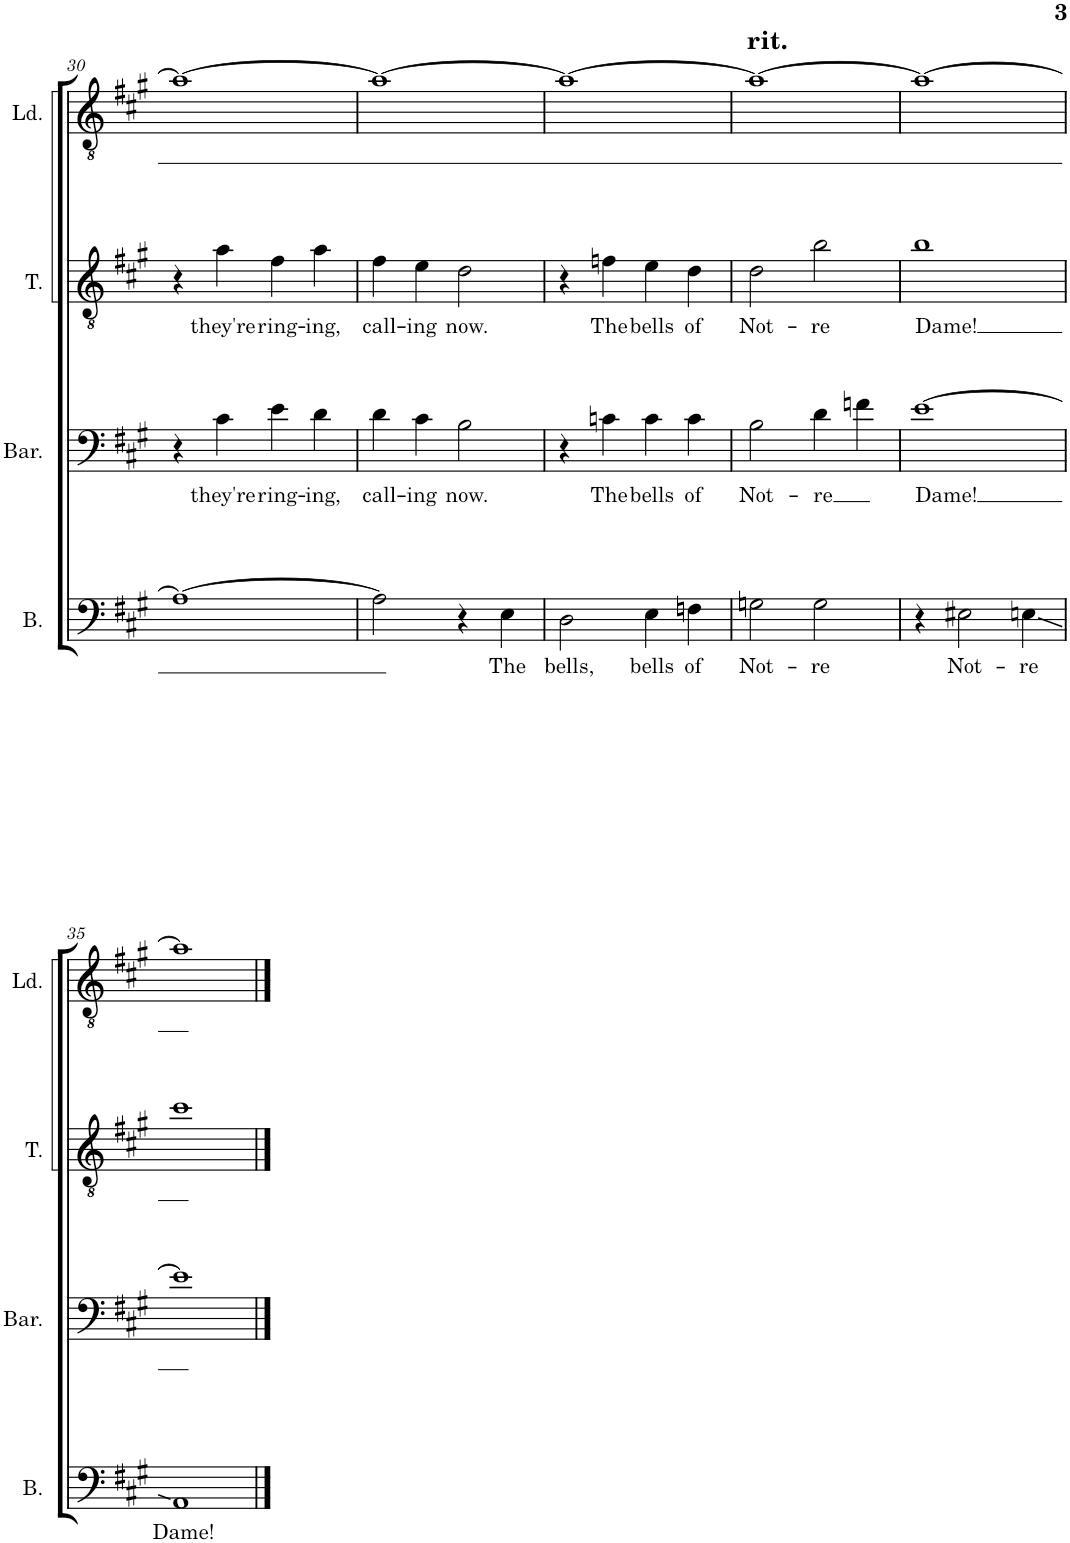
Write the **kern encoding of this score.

**kern	**text	**kern	**text	**kern	**text	**kern
*part4	*part4	*part3	*part3	*part2	*part2	*part1
*staff4	*staff4	*staff3	*staff3	*staff2	*staff2	*staff1
*I"Bass	*	*I"Baritone	*	*I"Tenor	*	*I"Lead
*I'B.	*	*I'Bar.	*	*I'T.	*	*I'Ld.
!!LO:PB:g=z
*clefF4	*	*clefF4	*	*clefGv2	*	*clefGv2
*k[f#c#g#]	*	*k[f#c#g#]	*	*k[f#c#g#]	*	*k[f#c#g#]
*M4/4	*	*M4/4	*	*M4/4	*	*M4/4
=30	=30	=30	=30	=30	=30	=30
1A_	.	4r	.	4r	.	1a_
!	!	!	!LO:LY:b	!	!LO:LY:b	!
.	.	4c#\	they're	4a\	they're	.
!	!	!	!LO:LY:b	!	!LO:LY:b	!
.	.	4e\	ring-	4f#\	ring-	.
!	!	!	!LO:LY:b	!	!LO:LY:b	!
.	.	4d\	-ing,	4a\	-ing,	.
=31	=31	=31	=31	=31	=31	=31
!	!	!	!LO:LY:b	!	!LO:LY:b	!
2A\]	.	4d\	call-	4f#\	call-	1a_
!	!	!	!LO:LY:b	!	!LO:LY:b	!
.	.	4c#\	-ing	4e\	-ing	.
!	!	!	!LO:LY:b	!	!LO:LY:b	!
4r	.	2B\	now.	2d\	now.	.
!	!LO:LY:b	!	!	!	!	!
4E\	The	.	.	.	.	.
=32	=32	=32	=32	=32	=32	=32
!	!LO:LY:b	!	!	!	!	!
2D\	bells,	4r	.	4r	.	1a_
!	!	!	!LO:LY:b	!	!LO:LY:b	!
.	.	4cn\	The	4fn\	The	.
!	!LO:LY:b	!	!LO:LY:b	!	!LO:LY:b	!
4E\	bells	4c\	bells	4e\	bells	.
!	!LO:LY:b	!	!LO:LY:b	!	!LO:LY:b	!
4Fn\	of	4c\	of	4d\	of	.
=33	=33	=33	=33	=33	=33	=33
!	!	!	!	!	!	!LO:TX:a:B:t=rit.
!	!LO:LY:b	!	!LO:LY:b	!	!LO:LY:b	!
2Gn\	Not-	2B\	Not-	2d\	Not-	1a_
!	!LO:LY:b	!	!LO:LY:b	!	!LO:LY:b	!
2G\	-re	4d\	-re	2b\	-re	.
.	.	4fn\	.	.	.	.
=34	=34	=34	=34	=34	=34	=34
!	!	!	!LO:LY:b	!	!LO:LY:b	!
4r	.	[1e	Dame!	1b	Dame!	1a_
!	!LO:LY:b	!	!	!	!	!
2E#X\	Not-	.	.	.	.	.
!	!LO:LY:b	!	!	!	!	!
4En\	-re	.	.	.	.	.
!!LO:LB:g=z
=35	=35	=35	=35	=35	=35	=35
!	!LO:LY:b	!	!	!	!	!
1AA	Dame!	1e]	.	1cc#	.	1a]
==	==	==	==	==	==	==
*-	*-	*-	*-	*-	*-	*-
